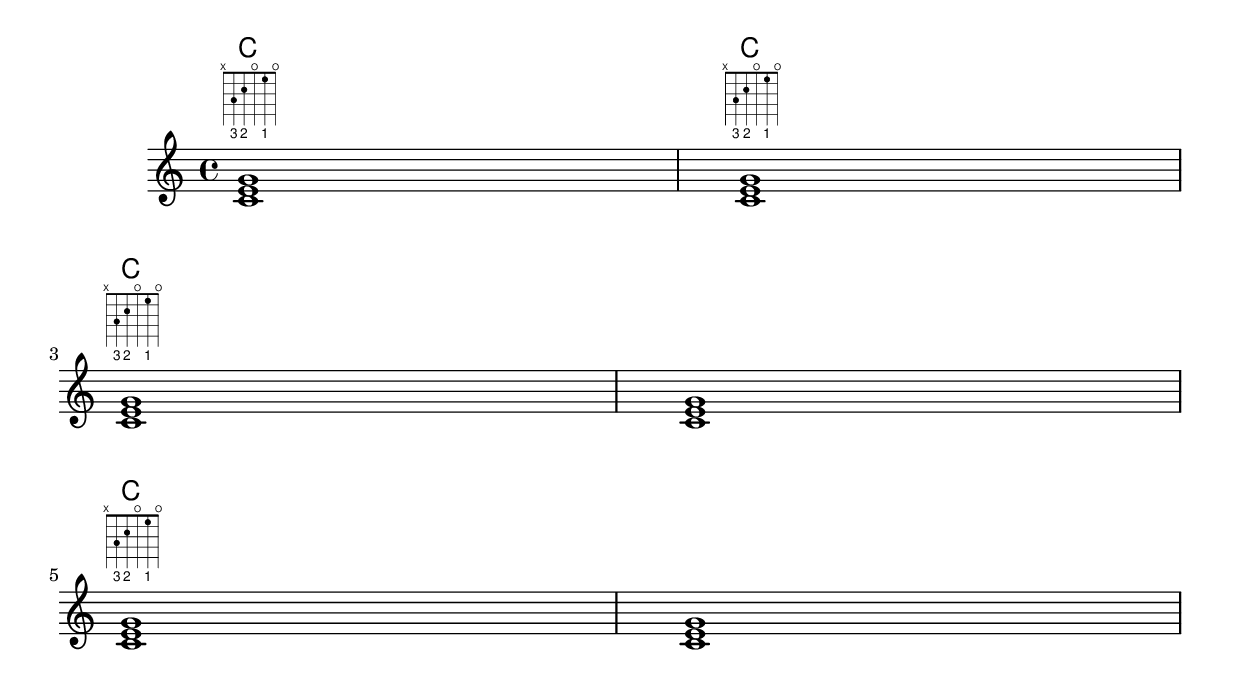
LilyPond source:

% DO NOT EDIT this file manually; it is automatically
% generated from Documentation/snippets/new
% Make any changes in Documentation/snippets/new/
% and then run scripts/auxiliar/makelsr.py
%
% This file is in the public domain.
%% Note: this file works from version 2.14.0
\version "2.14.0"

\header {
%% Translation of GIT committish: 2d548a99cb9dba80f2ff035582009477cd37eceb
  texidoces = "
Se puede hacer que los diagramas de posiciones se muestren sólo
cuando el acorde cambia o al comienzo de una nueva línea.

"

  doctitlees = "Cambios de acorde de posiciones de trastes"


%% Translation of GIT committish: 0a868be38a775ecb1ef935b079000cebbc64de40
texidocde = "
Bunddiagramme können definiert werden, sodass sie nur angezeigt werden,
wenn der Akkord sich ändert oder eine neue Zeile anfängt.

"

  doctitlede = "Akkordänderungen für Bunddiagramme"

%% Translation of GIT committish: 40bf2b38d674c43f38058494692d1a0993fad0bd
  texidocfr = "
Vous pouvez opter pour n'imprimer les diagrammes de fret qu'à l'occasion
d'un changement d'accord ou de saut de ligne.

"

  doctitlefr = "Changement d'accord et diagramme de fret"


  lsrtags = "fretted-strings"
  texidoc = "FretBoards can be set to display only when the chord changes
or at the beginning of a new line."
  doctitle = "chordChanges for FretBoards"
} % begin verbatim


\include "predefined-guitar-fretboards.ly"

myChords = \chordmode {
  c1 c1 \break
  \set chordChanges = ##t
  c1 c1 \break
  c1 c1 \break
}

<<
  \new ChordNames { \myChords }
  \new FretBoards { \myChords }
  \new Staff { \myChords }
>>
